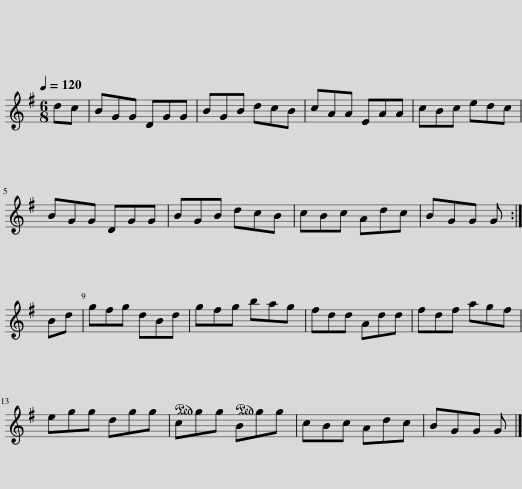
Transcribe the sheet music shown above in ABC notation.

X:1
L:1/8
Q:1/4=120
M:6/8
I:linebreak $
K:G
V:1 treble
V:1
 dc | BGG DGG | BGB dcB | cAA EAA | cBc edc |$ %5
 BGG DGG | BGB dcB | cBc Adc | BGG G :|$ Bd | %10
 gfg dBd | gfg bag | fdd Add | fdf agf |$ egg dgg | %15
!ped! cgg!ped! Bgg | cBc Adc | BGG G |] %18
